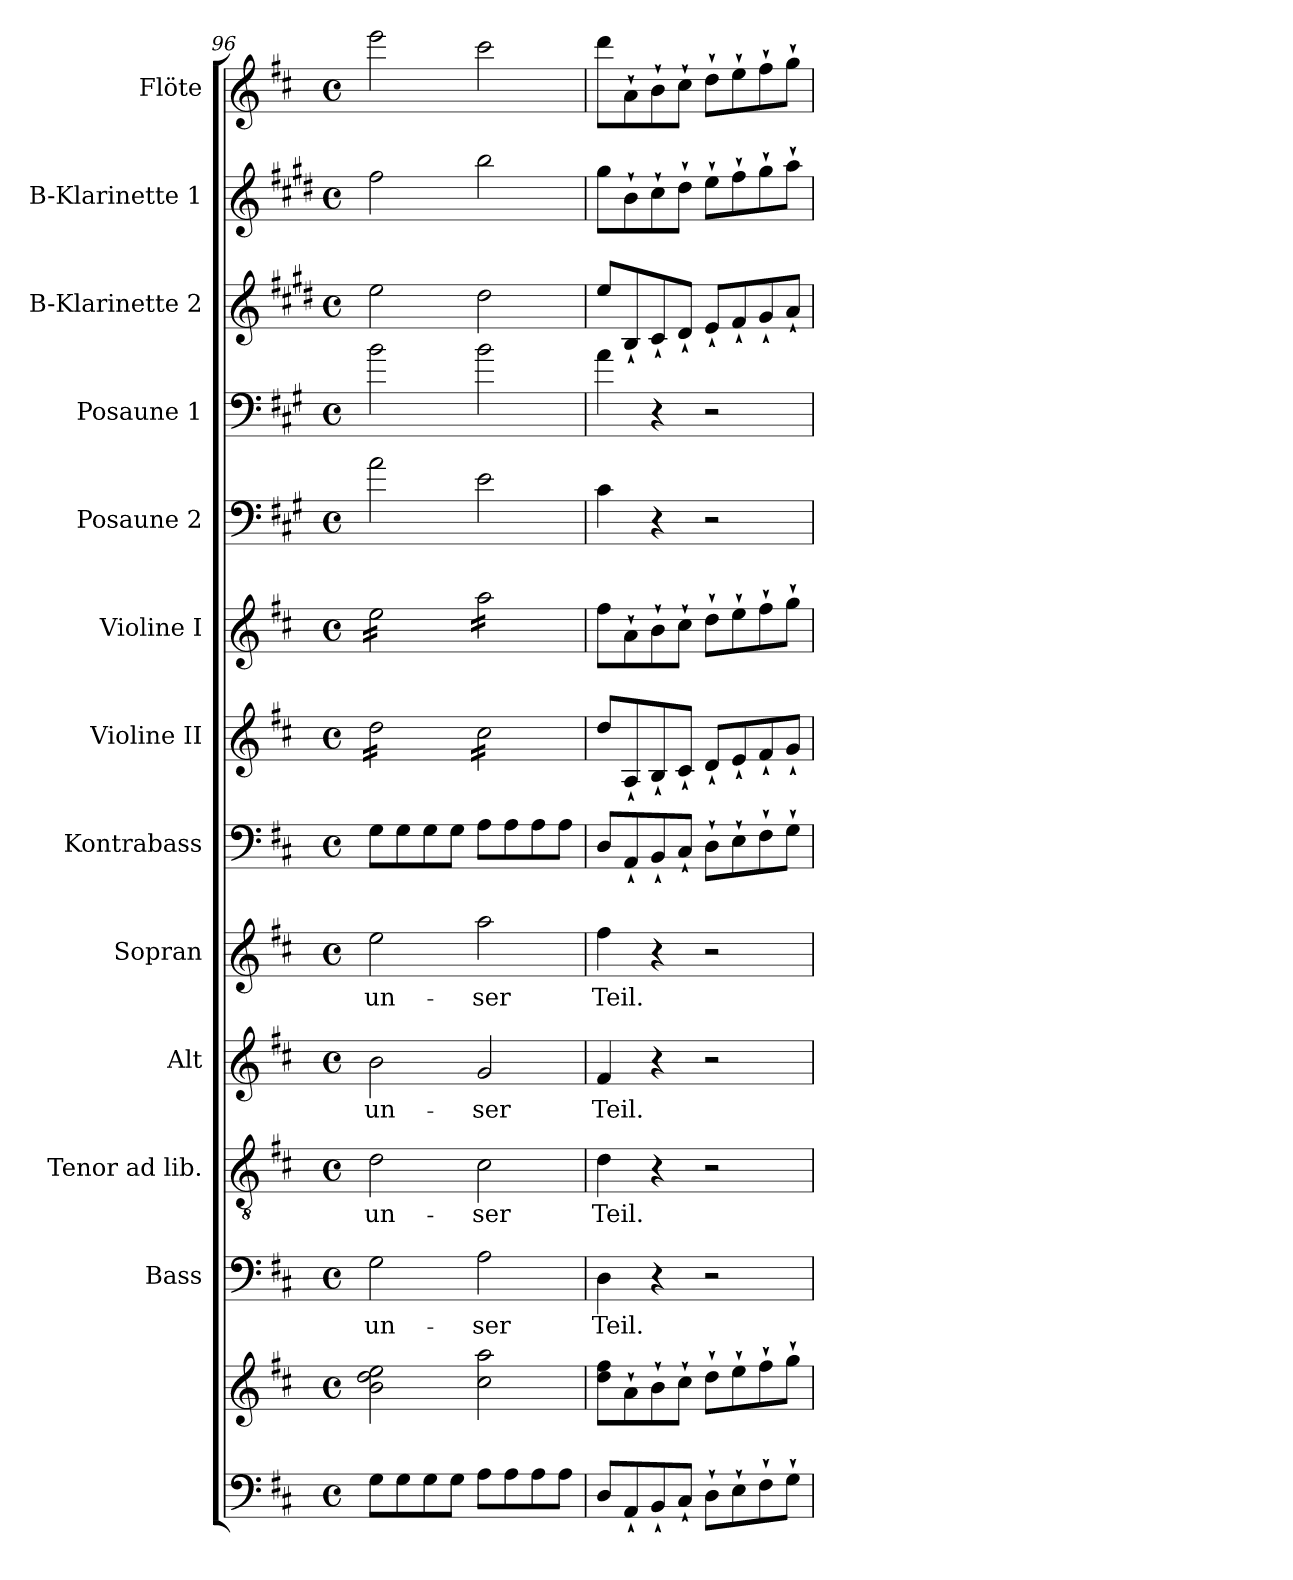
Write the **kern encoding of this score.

**kern	**kern	**kern	**text	**kern	**text	**kern	**text	**kern	**text	**kern	**kern	**kern	**kern	**kern	**kern	**kern	**kern
*part13	*part13	*part12	*part12	*part11	*part11	*part10	*part10	*part9	*part9	*part8	*part7	*part6	*part5	*part4	*part3	*part2	*part1
*staff14	*staff13	*staff12	*staff12	*staff11	*staff11	*staff10	*staff10	*staff9	*staff9	*staff8	*staff7	*staff6	*staff5	*staff4	*staff3	*staff2	*staff1
*	*	*I"Bass	*	*I"Tenor ad lib.	*	*I"Alt	*	*I"Sopran	*	*I"Kontrabass	*I"Violine II	*I"Violine I	*I"Posaune 2	*I"Posaune 1	*I"B-Klarinette 2	*I"B-Klarinette 1	*I"Flöte
*	*	*I'B.	*	*I'T.	*	*I'A.	*	*I'S.	*	*I'Kb.	*I'Vl. II	*I'Vl. I	*I'Pos 2	*I'Pos. 1	*I'B Kl. 2	*I'B Kl. 1	*I'Fl.
!!LO:PB:g=z
*clefF4	*clefG2	*clefF4	*	*clefGv2	*	*clefG2	*	*clefG2	*	*clefF4	*clefG2	*clefG2	*clefF4	*clefF4	*clefG2	*clefG2	*clefG2
*	*	*	*	*	*	*	*	*	*	*ITrd7c12	*	*	*ITrd4c7	*ITrd4c7	*ITrd1c2	*ITrd1c2	*
*k[f#c#]	*k[f#c#]	*k[f#c#]	*	*k[f#c#]	*	*k[f#c#]	*	*k[f#c#]	*	*k[f#c#]	*k[f#c#]	*k[f#c#]	*k[f#c#]	*k[f#c#]	*k[f#c#]	*k[f#c#]	*k[f#c#]
*D:	*D:	*D:	*	*D:	*	*D:	*	*D:	*	*D:	*D:	*D:	*D:	*D:	*D:	*D:	*D:
*M4/4	*M4/4	*M4/4	*	*M4/4	*	*M4/4	*	*M4/4	*	*M4/4	*M4/4	*M4/4	*M4/4	*M4/4	*M4/4	*M4/4	*M4/4
*met(c)	*met(c)	*met(c)	*	*met(c)	*	*met(c)	*	*met(c)	*	*met(c)	*met(c)	*met(c)	*met(c)	*met(c)	*met(c)	*met(c)	*met(c)
=96	=96	=96	=96	=96	=96	=96	=96	=96	=96	=96	=96	=96	=96	=96	=96	=96	=96
!	!	!	!LO:LY:b	!	!LO:LY:b	!	!LO:LY:b	!	!LO:LY:b	!	!	!	!	!	!	!	!
*	*	*	*	*	*	*	*	*	*	*	*tremolo	*	*	*	*	*	*
*	*	*	*	*	*	*	*	*	*	*	*	*tremolo	*	*	*	*	*
8G\L	2b\ 2dd\ 2ee\	2G\	un-	2d\	un-	2b\	un-	2ee\	un-	8GG\L	16dd\LL	16ee\LL	2d\	2e\	2dd\	2ee\	2eee\
.	.	.	.	.	.	.	.	.	.	.	16dd\	16ee\	.	.	.	.	.
8G\	.	.	.	.	.	.	.	.	.	8GG\	16dd\	16ee\	.	.	.	.	.
.	.	.	.	.	.	.	.	.	.	.	16dd\	16ee\	.	.	.	.	.
8G\	.	.	.	.	.	.	.	.	.	8GG\	16dd\	16ee\	.	.	.	.	.
.	.	.	.	.	.	.	.	.	.	.	16dd\	16ee\	.	.	.	.	.
8G\J	.	.	.	.	.	.	.	.	.	8GG\J	16dd\	16ee\	.	.	.	.	.
.	.	.	.	.	.	.	.	.	.	.	16dd\JJ	16ee\JJ	.	.	.	.	.
!	!	!	!LO:LY:b	!	!LO:LY:b	!	!LO:LY:b	!	!LO:LY:b	!	!	!	!	!	!	!	!
8A\L	2cc#\ 2aa\	2A\	-ser	2c#\	-ser	2g/	-ser	2aa\	-ser	8AA\L	16cc#\LL	16aa\LL	2A\	2e\	2cc#\	2aa\	2ccc#\
.	.	.	.	.	.	.	.	.	.	.	16cc#\	16aa\	.	.	.	.	.
8A\	.	.	.	.	.	.	.	.	.	8AA\	16cc#\	16aa\	.	.	.	.	.
.	.	.	.	.	.	.	.	.	.	.	16cc#\	16aa\	.	.	.	.	.
8A\	.	.	.	.	.	.	.	.	.	8AA\	16cc#\	16aa\	.	.	.	.	.
.	.	.	.	.	.	.	.	.	.	.	16cc#\	16aa\	.	.	.	.	.
8A\J	.	.	.	.	.	.	.	.	.	8AA\J	16cc#\	16aa\	.	.	.	.	.
.	.	.	.	.	.	.	.	.	.	.	16cc#\JJ	16aa\JJ	.	.	.	.	.
*	*	*	*	*	*	*	*	*	*	*	*	*Xtremolo	*	*	*	*	*
*	*	*	*	*	*	*	*	*	*	*	*Xtremolo	*	*	*	*	*	*
=97	=97	=97	=97	=97	=97	=97	=97	=97	=97	=97	=97	=97	=97	=97	=97	=97	=97
!	!	!	!LO:LY:b	!	!LO:LY:b	!	!LO:LY:b	!	!LO:LY:b	!	!	!	!	!	!	!	!
8D/L	8dd\ 8ff#\L	4D\	Teil.	4d\	Teil.	4f#/	Teil.	4ff#\	Teil.	8DD/L	8dd/L	8ff#\L	4F#\	4d\	8dd/L	8ff#\L	8ddd\L
8AA`</	8a`>\	.	.	.	.	.	.	.	.	8AAA`</	8A`</	8a`>\	.	.	8A`</	8a`>\	8a`>\
8BB`</	8b`>\	4r	.	4r	.	4r	.	4r	.	8BBB`</	8B`</	8b`>\	4r	4r	8B`</	8b`>\	8b`>\
8C#`</J	8cc#`>\J	.	.	.	.	.	.	.	.	8CC#`</J	8c#`</J	8cc#`>\J	.	.	8c#`</J	8cc#`>\J	8cc#`>\J
8D`>\L	8dd`>\L	2r	.	2r	.	2r	.	2r	.	8DD`>\L	8d`</L	8dd`>\L	2r	2r	8d`</L	8dd`>\L	8dd`>\L
8E`>\	8ee`>\	.	.	.	.	.	.	.	.	8EE`>\	8e`</	8ee`>\	.	.	8e`</	8ee`>\	8ee`>\
8F#`>\	8ff#`>\	.	.	.	.	.	.	.	.	8FF#`>\	8f#`</	8ff#`>\	.	.	8f#`</	8ff#`>\	8ff#`>\
8G`>\J	8gg`>\J	.	.	.	.	.	.	.	.	8GG`>\J	8g`</J	8gg`>\J	.	.	8g`</J	8gg`>\J	8gg`>\J
=	=	=	=	=	=	=	=	=	=	=	=	=	=	=	=	=	=
*-	*-	*-	*-	*-	*-	*-	*-	*-	*-	*-	*-	*-	*-	*-	*-	*-	*-
